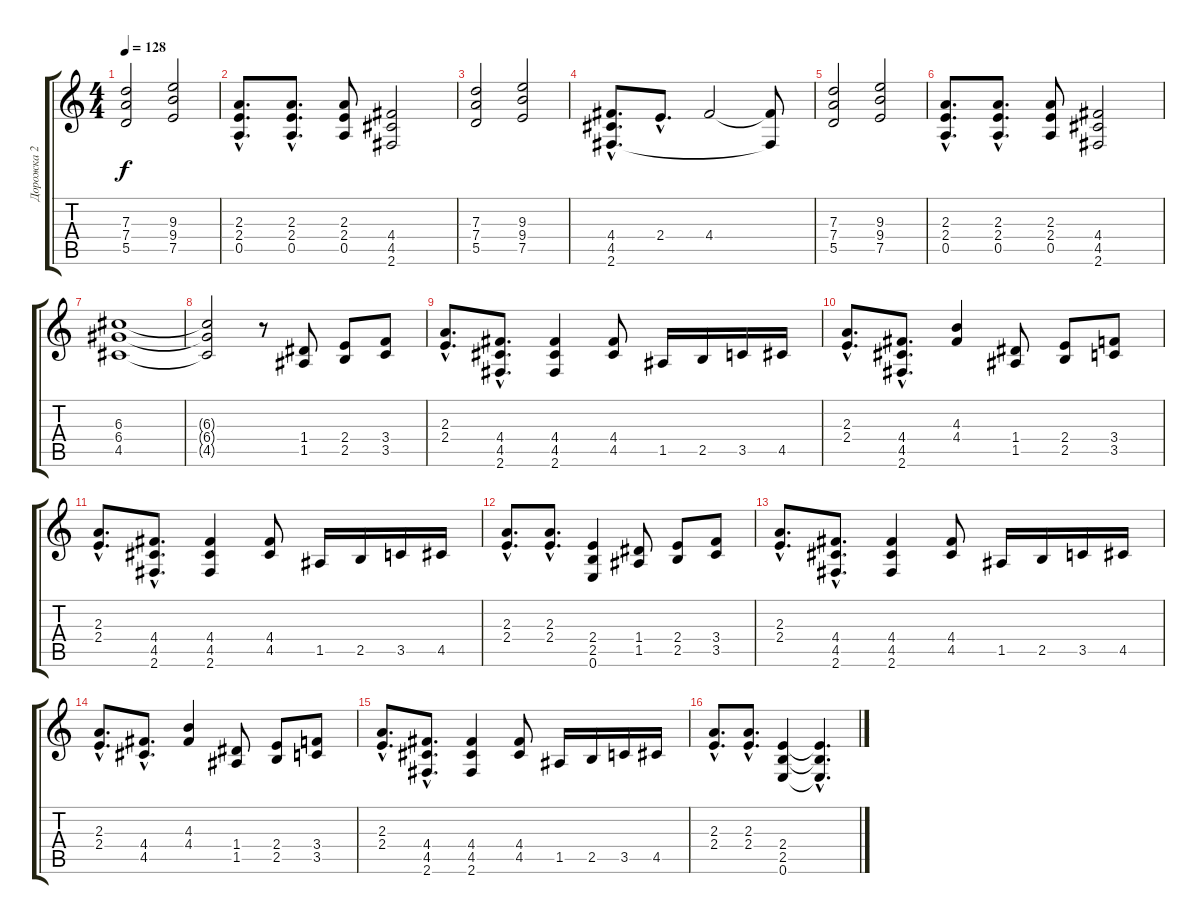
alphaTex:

\track ("Дорожка 2" "Дорожка 2") {instrument overdrivenguitar}
\staff {score tabs}
\tuning (E4 B3 G3 D3 A2 E2) {hide}
\ts (4 4)
\tempo 128
\clef g2
\ks c
(7.3 7.4 5.5).2{dy f} (9.3 9.4 7.5).2 |
(2.3{hac} 2.4{hac} 0.5{hac}).8{d} (2.3{hac} 2.4{hac} 0.5{hac}).8{d} (2.3 2.4 0.5).8 (4.4 4.5 2.6).2 |
(7.3 7.4 5.5).2 (9.3 9.4 7.5).2 |
(4.4{hac} 4.5{hac} 2.6{hac}).8{d} 2.4{hac}.8{d} 4.4.2 (4.4{t} 2.6{t}).8 |
(7.3 7.4 5.5).2 (9.3 9.4 7.5).2 |
(2.3{hac} 2.4{hac} 0.5{hac}).8{d} (2.3{hac} 2.4{hac} 0.5{hac}).8{d} (2.3 2.4 0.5).8 (4.4 4.5 2.6).2 |
(6.3 6.4 4.5).1 |
(6.3{t} 6.4{t} 4.5{t}).2 r.8 (1.4 1.5).8 (2.4 2.5).8 (3.4 3.5).8 |
(2.3{hac} 2.4{hac}).8{d} (4.4{hac} 4.5{hac} 2.6{hac}).8{d} (4.4 4.5 2.6).4 (4.4 4.5).8 1.5.16 2.5.16 3.5.16 4.5.16 |
(2.3{hac} 2.4{hac}).8{d} (4.4{hac} 4.5{hac} 2.6{hac}).8{d} (4.3 4.4).4 (1.4 1.5).8 (2.4 2.5).8 (3.4 3.5).8 |
(2.3{hac} 2.4{hac}).8{d} (4.4{hac} 4.5{hac} 2.6{hac}).8{d} (4.4 4.5 2.6).4 (4.4 4.5).8 1.5.16 2.5.16 3.5.16 4.5.16 |
(2.3{hac} 2.4{hac}).8{d} (2.3{hac} 2.4{hac}).8{d} (2.4 2.5 0.6).4 (1.4 1.5).8 (2.4 2.5).8 (3.4 3.5).8 |
(2.3{hac} 2.4{hac}).8{d} (4.4{hac} 4.5{hac} 2.6{hac}).8{d} (4.4 4.5 2.6).4 (4.4 4.5).8 1.5.16 2.5.16 3.5.16 4.5.16 |
(2.3{hac} 2.4{hac}).8{d} (4.4{hac} 4.5{hac}).8{d} (4.3 4.4).4 (1.4 1.5).8 (2.4 2.5).8 (3.4 3.5).8 |
(2.3{hac} 2.4{hac}).8{d} (4.4{hac} 4.5{hac} 2.6{hac}).8{d} (4.4 4.5 2.6).4 (4.4 4.5).8 1.5.16 2.5.16 3.5.16 4.5.16 |
(2.3{hac} 2.4{hac}).8{d} (2.3{hac} 2.4{hac}).8{d} (2.4 2.5 0.6).4 (2.4{hac t} 2.5{hac t} 0.6{hac t}).4{d}
